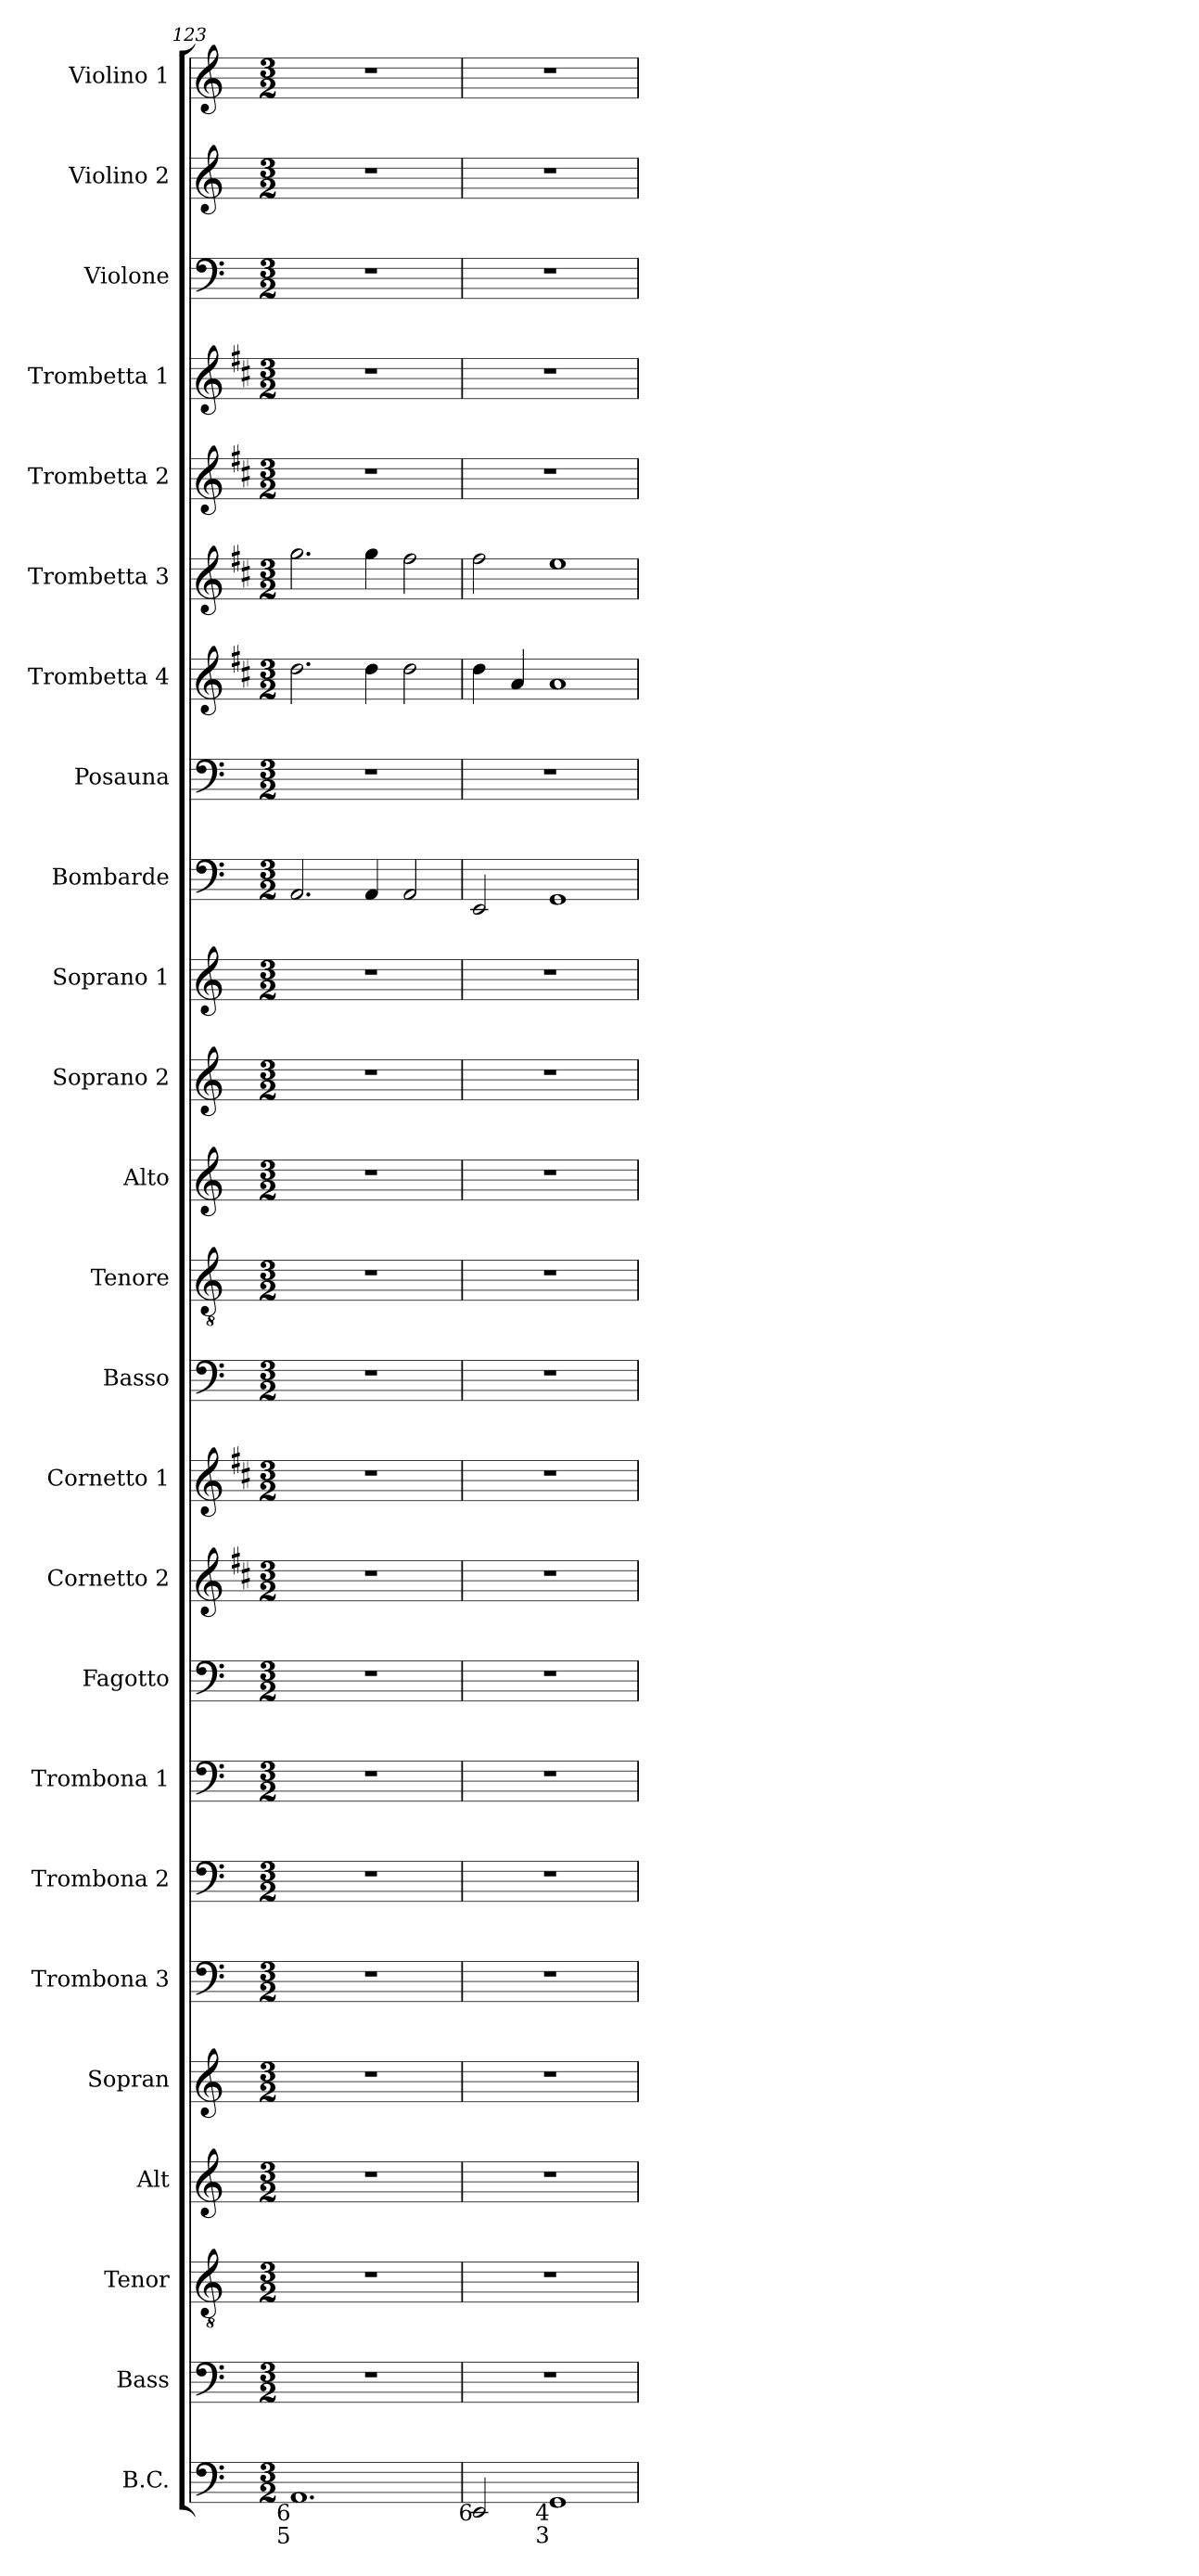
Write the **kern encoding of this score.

**kern	**kern	**kern	**kern	**kern	**kern	**kern	**kern	**kern	**kern	**kern	**kern	**kern	**kern	**kern	**kern	**kern	**kern	**kern	**kern	**kern	**kern	**kern	**kern	**kern
*part25	*part24	*part23	*part22	*part21	*part20	*part19	*part18	*part17	*part16	*part15	*part14	*part13	*part12	*part11	*part10	*part9	*part8	*part7	*part6	*part5	*part4	*part3	*part2	*part1
*staff25	*staff24	*staff23	*staff22	*staff21	*staff20	*staff19	*staff18	*staff17	*staff16	*staff15	*staff14	*staff13	*staff12	*staff11	*staff10	*staff9	*staff8	*staff7	*staff6	*staff5	*staff4	*staff3	*staff2	*staff1
*I"B.C.	*I"Bass	*I"Tenor	*I"Alt	*I"Sopran	*I"Trombona 3	*I"Trombona 2	*I"Trombona 1	*I"Fagotto	*I"Cornetto 2	*I"Cornetto 1	*I"Basso	*I"Tenore	*I"Alto	*I"Soprano 2	*I"Soprano 1	*I"Bombarde	*I"Posauna	*I"Trombetta 4	*I"Trombetta 3	*I"Trombetta 2	*I"Trombetta 1	*I"Violone	*I"Violino 2	*I"Violino 1
*I'B.C.	*I'B.	*I'T.	*I'A.	*I'S.	*I'Tbn. 2	*I'Tbn. 2	*I'Tbn. 1	*I'Fag.	*I'Cor. 2	*I'Cor. 1	*I'B.	*I'T.	*I'A.	*I'S.	*I'S.	*	*	*	*	*	*	*	*I'Vl. 2	*I'Vl. 1
*clefF4	*clefF4	*clefGv2	*clefG2	*clefG2	*clefF4	*clefF4	*clefF4	*clefF4	*clefG2	*clefG2	*clefF4	*clefGv2	*clefG2	*clefG2	*clefG2	*clefF4	*clefF4	*clefG2	*clefG2	*clefG2	*clefG2	*clefF4	*clefG2	*clefG2
*	*	*ITrd7c12	*	*	*	*	*	*	*ITrd1c2	*ITrd1c2	*	*ITrd7c12	*	*	*	*	*	*ITrd1c2	*ITrd1c2	*ITrd1c2	*ITrd1c2	*	*	*
*k[]	*k[]	*k[]	*k[]	*k[]	*k[]	*k[]	*k[]	*k[]	*k[]	*k[]	*k[]	*k[]	*k[]	*k[]	*k[]	*k[]	*k[]	*k[]	*k[]	*k[]	*k[]	*k[]	*k[]	*k[]
*C:	*C:	*C:	*C:	*C:	*C:	*C:	*C:	*C:	*C:	*C:	*C:	*C:	*C:	*C:	*C:	*C:	*C:	*C:	*C:	*C:	*C:	*C:	*C:	*C:
*M3/2	*M3/2	*M3/2	*M3/2	*M3/2	*M3/2	*M3/2	*M3/2	*M3/2	*M3/2	*M3/2	*M3/2	*M3/2	*M3/2	*M3/2	*M3/2	*M3/2	*M3/2	*M3/2	*M3/2	*M3/2	*M3/2	*M3/2	*M3/2	*M3/2
=123	=123	=123	=123	=123	=123	=123	=123	=123	=123	=123	=123	=123	=123	=123	=123	=123	=123	=123	=123	=123	=123	=123	=123	=123
!LO:TX:b:rj:t=6	!	!	!	!	!	!	!	!	!	!	!	!	!	!	!	!	!	!	!	!	!	!	!	!
!LO:TX:b:rj:t=5	!	!	!	!	!	!	!	!	!	!	!	!	!	!	!	!	!	!	!	!	!	!	!	!
!	!LO:N:vis=1	!LO:N:vis=1	!LO:N:vis=1	!LO:N:vis=1	!LO:N:vis=1	!LO:N:vis=1	!LO:N:vis=1	!LO:N:vis=1	!LO:N:vis=1	!LO:N:vis=1	!LO:N:vis=1	!LO:N:vis=1	!LO:N:vis=1	!LO:N:vis=1	!LO:N:vis=1	!	!LO:N:vis=1	!	!	!LO:N:vis=1	!LO:N:vis=1	!LO:N:vis=1	!LO:N:vis=1	!LO:N:vis=1
1.AAi	1.r	1.r	1.r	1.r	1.r	1.r	1.r	1.r	1.r	1.r	1.r	1.r	1.r	1.r	1.r	2.AAi/	1.r	2.cci\	2.ffi\	1.r	1.r	1.r	1.r	1.r
.	.	.	.	.	.	.	.	.	.	.	.	.	.	.	.	4AAi/	.	4cci\	4ffi\	.	.	.	.	.
.	.	.	.	.	.	.	.	.	.	.	.	.	.	.	.	2AAi/	.	2cci\	2eei\	.	.	.	.	.
=124	=124	=124	=124	=124	=124	=124	=124	=124	=124	=124	=124	=124	=124	=124	=124	=124	=124	=124	=124	=124	=124	=124	=124	=124
!LO:TX:b:rj:t=6	!	!	!	!	!	!	!	!	!	!	!	!	!	!	!	!	!	!	!	!	!	!	!	!
!	!LO:N:vis=1	!LO:N:vis=1	!LO:N:vis=1	!LO:N:vis=1	!LO:N:vis=1	!LO:N:vis=1	!LO:N:vis=1	!LO:N:vis=1	!LO:N:vis=1	!LO:N:vis=1	!LO:N:vis=1	!LO:N:vis=1	!LO:N:vis=1	!LO:N:vis=1	!LO:N:vis=1	!	!LO:N:vis=1	!	!	!LO:N:vis=1	!LO:N:vis=1	!LO:N:vis=1	!LO:N:vis=1	!LO:N:vis=1
2EEi/	1.r	1.r	1.r	1.r	1.r	1.r	1.r	1.r	1.r	1.r	1.r	1.r	1.r	1.r	1.r	2EEi/	1.r	4cci\	2eei\	1.r	1.r	1.r	1.r	1.r
.	.	.	.	.	.	.	.	.	.	.	.	.	.	.	.	.	.	4gi/	.	.	.	.	.	.
!LO:TX:b:rj:t=4	!	!	!	!	!	!	!	!	!	!	!	!	!	!	!	!	!	!	!	!	!	!	!	!
!LO:TX:b:rj:t=3	!	!	!	!	!	!	!	!	!	!	!	!	!	!	!	!	!	!	!	!	!	!	!	!
1GGi	.	.	.	.	.	.	.	.	.	.	.	.	.	.	.	1GGi	.	1gi	1ddi	.	.	.	.	.
=	=	=	=	=	=	=	=	=	=	=	=	=	=	=	=	=	=	=	=	=	=	=	=	=
*-	*-	*-	*-	*-	*-	*-	*-	*-	*-	*-	*-	*-	*-	*-	*-	*-	*-	*-	*-	*-	*-	*-	*-	*-
